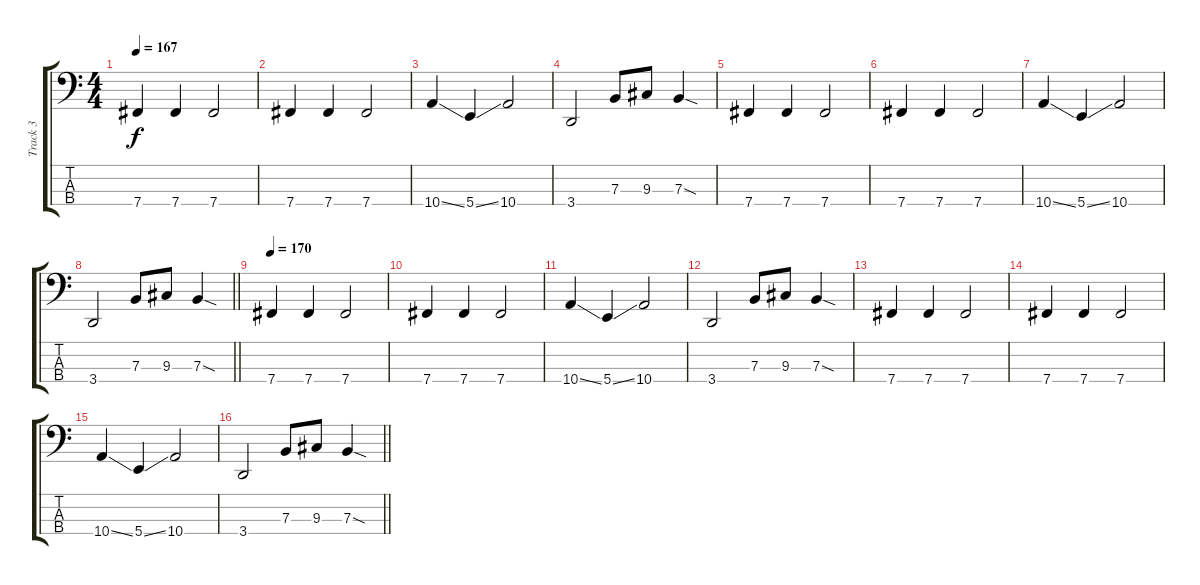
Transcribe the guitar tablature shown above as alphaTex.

\track ("Track 3" "Track 3") {instrument electricbasspick}
\staff {score tabs}
\tuning (D2 A1 E1 B0) {hide}
\ts (4 4)
\section ("" "")
\tempo 167
\clef f4
\ks c
7.4.4{dy f} 7.4.4 7.4.2 |
7.4.4 7.4.4 7.4.2 |
10.4{ss}.4 5.4{ss}.4 10.4.2 |
3.4.2 7.3.8 9.3.8 7.3{sod}.4 |
7.4.4 7.4.4 7.4.2 |
7.4.4 7.4.4 7.4.2 |
10.4{ss}.4 5.4{ss}.4 10.4.2 |
\barLineRight lightlight
3.4.2 7.3.8 9.3.8 7.3{sod}.4 |
\section ("" "")
\tempo 170
7.4.4 7.4.4 7.4.2 |
7.4.4 7.4.4 7.4.2 |
10.4{ss}.4 5.4{ss}.4 10.4.2 |
3.4.2 7.3.8 9.3.8 7.3{sod}.4 |
7.4.4 7.4.4 7.4.2 |
7.4.4 7.4.4 7.4.2 |
10.4{ss}.4 5.4{ss}.4 10.4.2 |
\barLineRight lightlight
3.4.2 7.3.8 9.3.8 7.3{sod}.4
